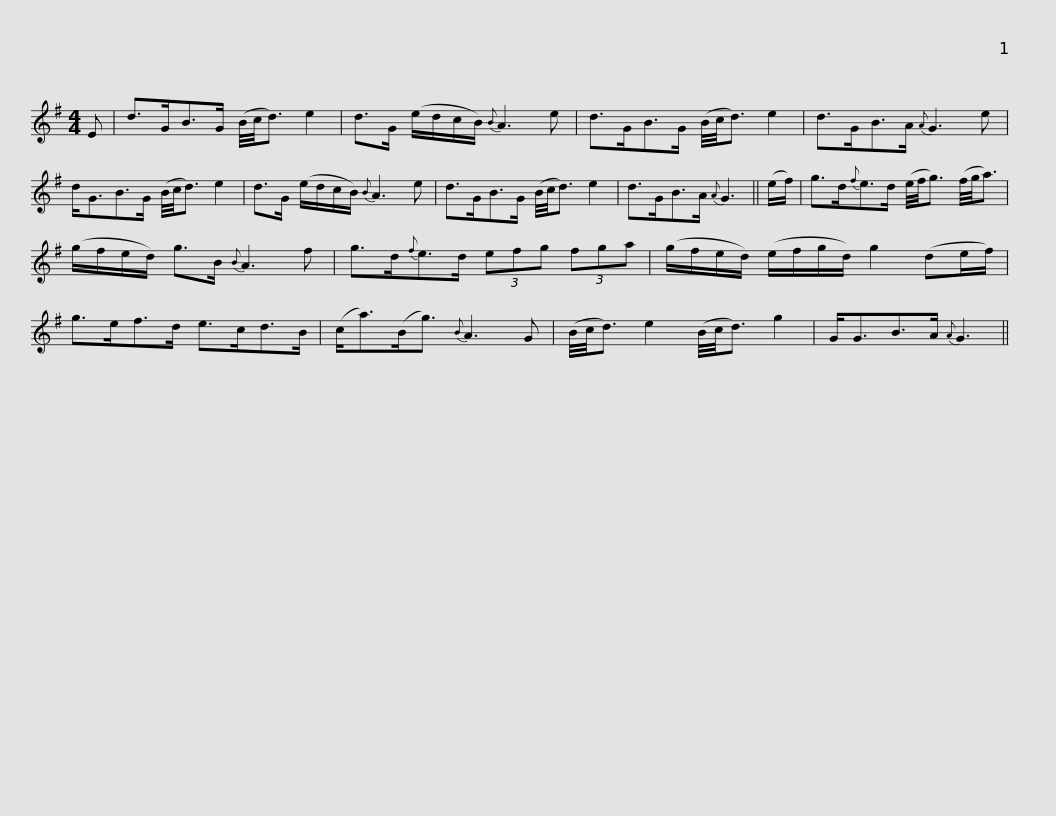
X:1
L:1/8
M:4/4
I:linebreak $
K:G
V:1 treble
V:1
 E | d>GB>G (B/4c/4d3/2) e2 | d>G (e/d/c/B/){B} A3 e | d>GB>G (B/4c/4d3/2) e2 | d>GB>A{A} G3 e |$ %5
 d<GB>G (B/4c/4d3/2) e2 | d>G (e/d/c/B/){B} A3 e | d>GB>G (B/4c/4d3/2) e2 | d>GB>A{A} G3 || (e/f/) |$ %10
 g>d{f}e>d (e/4f/4g3/2) (f/4g/4a3/2) | (g/f/e/d/) g>B{B} A3 f | g>d{f}e>d (3efg (3fga | (g/f/e/d/) (e/f/g/d/) g2 (de/f/) |$ g>ef>d e>cd>B | %15
 (c<a)(B<g){B} A3 G | (B/4c/4d3/2) e2 (B/4c/4d3/2) g2 | G<GB>A{A} G3 || %18
